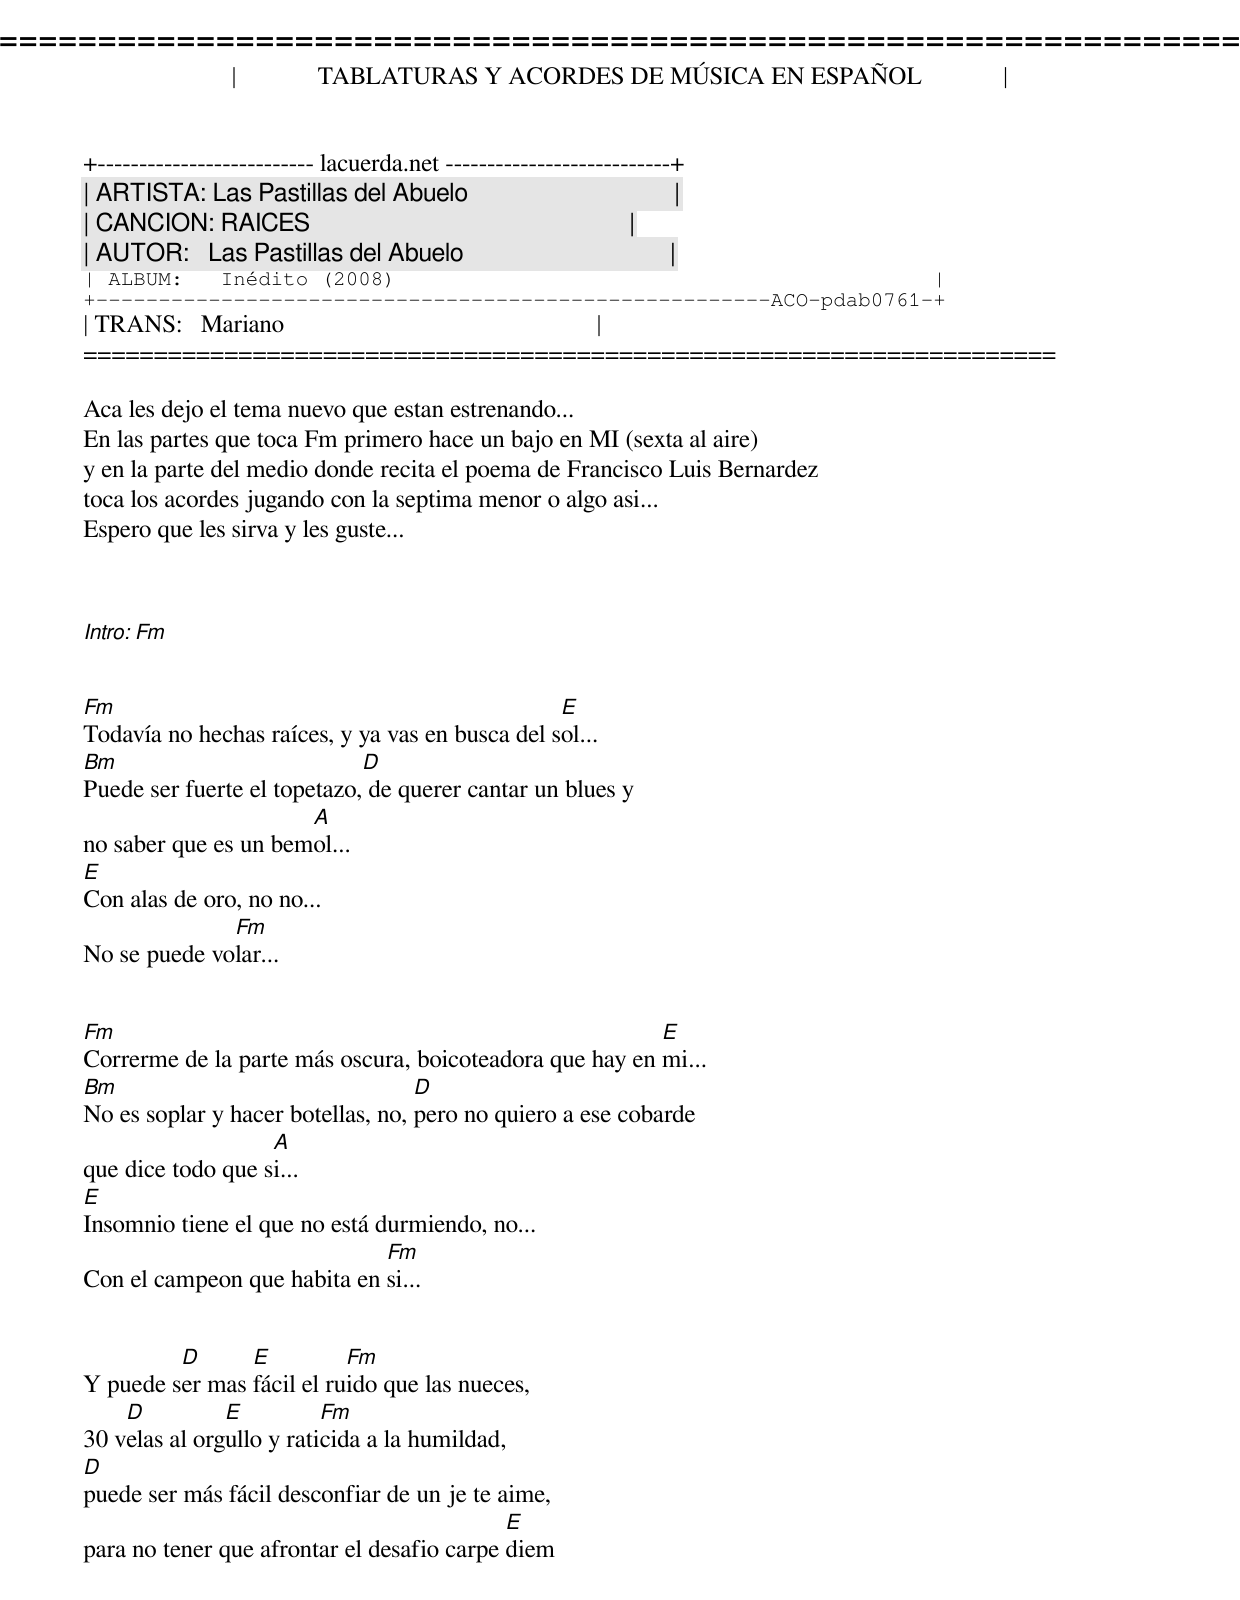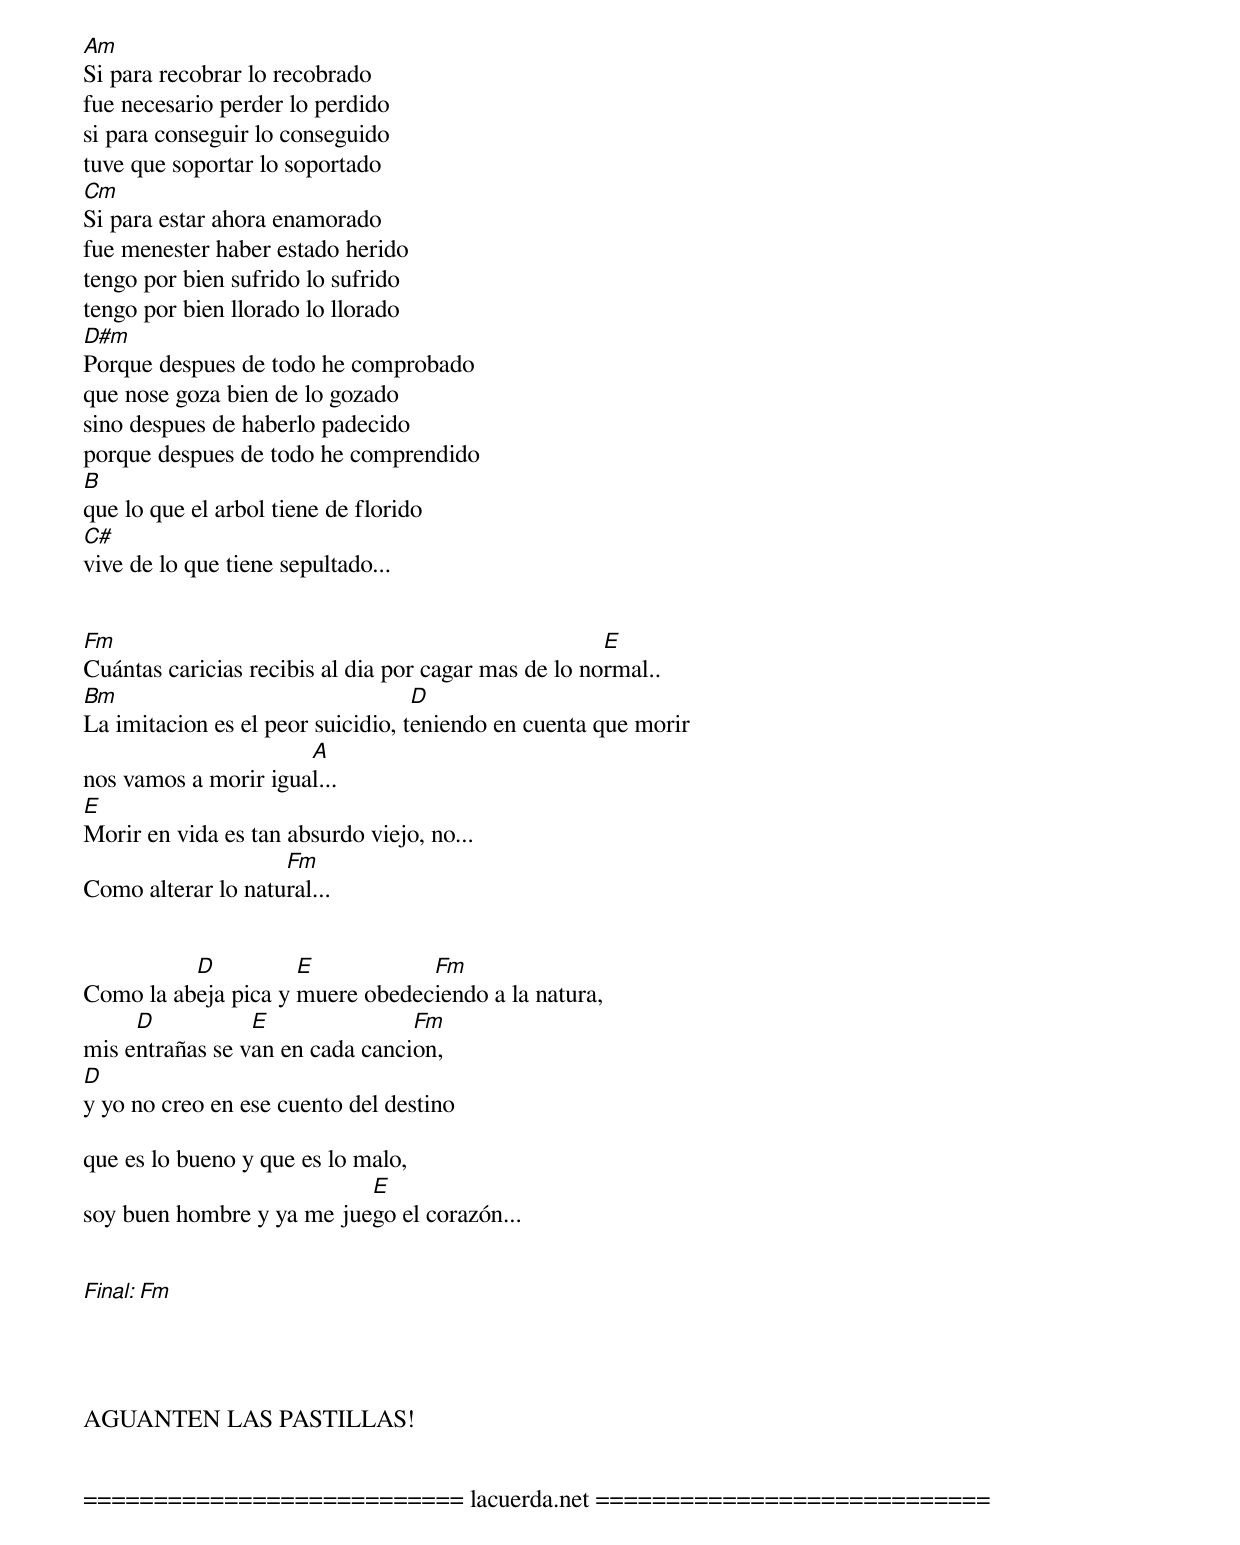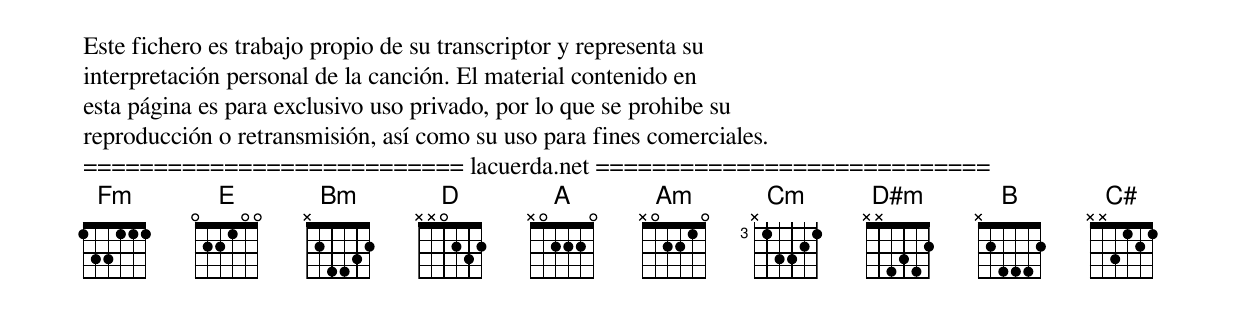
=====================================================================
|             TABLATURAS Y ACORDES DE MÚSICA EN ESPAÑOL             |
+-------------------------- lacuerda.net ---------------------------+
| ARTISTA: Las Pastillas del Abuelo                                 |
| CANCION: RAICES                                                   |
| AUTOR:   Las Pastillas del Abuelo                                 |
| ALBUM:   Inédito (2008)                                           |
+------------------------------------------------------ACO-pdab0761-+
| TRANS:   Mariano                                                  |
=====================================================================

Aca les dejo el tema nuevo que estan estrenando...
En las partes que toca Fm primero hace un bajo en MI (sexta al aire)
y en la parte del medio donde recita el poema de Francisco Luis Bernardez
toca los acordes jugando con la septima menor o algo asi...
Espero que les sirva y les guste...



Intro: Fm


Fm                                               E
Todavía no hechas raíces, y ya vas en busca del sol...
Bm                           D
Puede ser fuerte el topetazo, de querer cantar un blues y
                      A
no saber que es un bemol...
E
Con alas de oro, no no...
              Fm
No se puede volar...


Fm                                                       E
Correrme de la parte más oscura, boicoteadora que hay en mi...
Bm                                 D
No es soplar y hacer botellas, no, pero no quiero a ese cobarde
                   A
que dice todo que si...
E
Insomnio tiene el que no está durmiendo, no...
                             Fm
Con el campeon que habita en si...


         D      E          Fm
Y puede ser mas fácil el ruido que las nueces,
    D          E          Fm
30 velas al orgullo y raticida a la humildad,
D
puede ser más fácil desconfiar de un je te aime,
                                            E
para no tener que afrontar el desafio carpe diem


Am
Si para recobrar lo recobrado
fue necesario perder lo perdido
si para conseguir lo conseguido
tuve que soportar lo soportado
Cm
Si para estar ahora enamorado
fue menester haber estado herido
tengo por bien sufrido lo sufrido
tengo por bien llorado lo llorado
D#m
Porque despues de todo he comprobado
que nose goza bien de lo gozado
sino despues de haberlo padecido
porque despues de todo he comprendido
B
que lo que el arbol tiene de florido
C#
vive de lo que tiene sepultado...


Fm                                                    E
Cuántas caricias recibis al dia por cagar mas de lo normal..
Bm                                 D
La imitacion es el peor suicidio, teniendo en cuenta que morir
                      A
nos vamos a morir igual...
E
Morir en vida es tan absurdo viejo, no...
                    Fm
Como alterar lo natural...


          D          E           Fm
Como la abeja pica y muere obedeciendo a la natura,
     D           E               Fm
mis entrañas se van en cada cancion,
D
y yo no creo en ese cuento del destino

que es lo bueno y que es lo malo,
                           E
soy buen hombre y ya me juego el corazón...


Final: Fm




AGUANTEN LAS PASTILLAS!


=========================== lacuerda.net ============================
Este fichero es trabajo propio de su transcriptor y representa su
interpretación personal de la canción. El material contenido en
esta página es para exclusivo uso privado, por lo que se prohibe su
reproducción o retransmisión, así como su uso para fines comerciales.
=========================== lacuerda.net ============================
